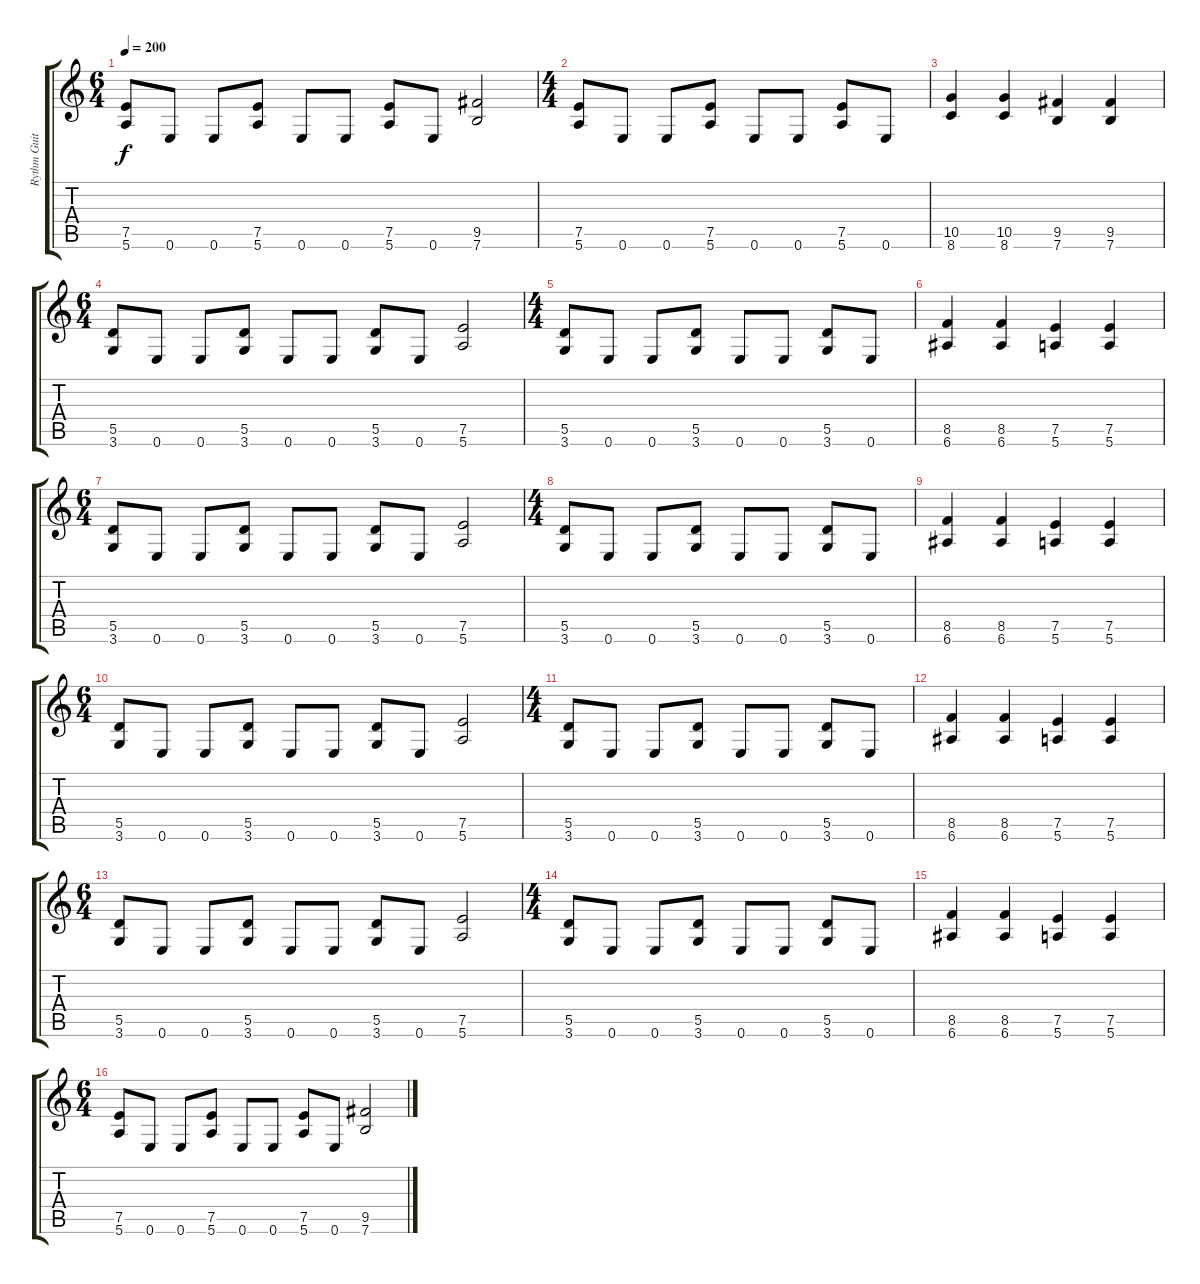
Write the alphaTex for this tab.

\track ("Rythm Guitar- Distortion" "Rythm Guit") {instrument distortionguitar}
\staff {score tabs}
\tuning (E4 B3 G3 D3 A2 E2) {hide}
\ts (6 4)
\tempo 200
\clef g2
\ks c
(7.5 5.6).8{dy f} 0.6.8 0.6.8 (7.5 5.6).8 0.6.8 0.6.8 (7.5 5.6).8 0.6.8 (9.5 7.6).2 |
\ts (4 4)
(7.5 5.6).8 0.6.8 0.6.8 (7.5 5.6).8 0.6.8 0.6.8 (7.5 5.6).8 0.6.8 |
(10.5 8.6).4 (10.5 8.6).4 (9.5 7.6).4 (9.5 7.6).4 |
\ts (6 4)
(5.5 3.6).8 0.6.8 0.6.8 (5.5 3.6).8 0.6.8 0.6.8 (5.5 3.6).8 0.6.8 (7.5 5.6).2 |
\ts (4 4)
(5.5 3.6).8 0.6.8 0.6.8 (5.5 3.6).8 0.6.8 0.6.8 (5.5 3.6).8 0.6.8 |
(8.5 6.6).4 (8.5 6.6).4 (7.5 5.6).4 (7.5 5.6).4 |
\ts (6 4)
(5.5 3.6).8 0.6.8 0.6.8 (5.5 3.6).8 0.6.8 0.6.8 (5.5 3.6).8 0.6.8 (7.5 5.6).2 |
\ts (4 4)
(5.5 3.6).8 0.6.8 0.6.8 (5.5 3.6).8 0.6.8 0.6.8 (5.5 3.6).8 0.6.8 |
(8.5 6.6).4 (8.5 6.6).4 (7.5 5.6).4 (7.5 5.6).4 |
\ts (6 4)
(5.5 3.6).8 0.6.8 0.6.8 (5.5 3.6).8 0.6.8 0.6.8 (5.5 3.6).8 0.6.8 (7.5 5.6).2 |
\ts (4 4)
(5.5 3.6).8 0.6.8 0.6.8 (5.5 3.6).8 0.6.8 0.6.8 (5.5 3.6).8 0.6.8 |
(8.5 6.6).4 (8.5 6.6).4 (7.5 5.6).4 (7.5 5.6).4 |
\ts (6 4)
(5.5 3.6).8 0.6.8 0.6.8 (5.5 3.6).8 0.6.8 0.6.8 (5.5 3.6).8 0.6.8 (7.5 5.6).2 |
\ts (4 4)
(5.5 3.6).8 0.6.8 0.6.8 (5.5 3.6).8 0.6.8 0.6.8 (5.5 3.6).8 0.6.8 |
(8.5 6.6).4 (8.5 6.6).4 (7.5 5.6).4 (7.5 5.6).4 |
\ts (6 4)
(7.5 5.6).8 0.6.8 0.6.8 (7.5 5.6).8 0.6.8 0.6.8 (7.5 5.6).8 0.6.8 (9.5 7.6).2
